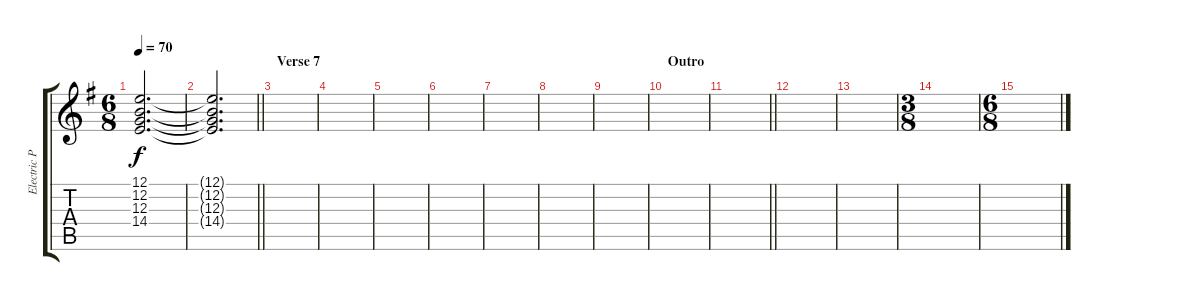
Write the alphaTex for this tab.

\track ("Electric Piano (Staff 1)" "Electric P") {instrument acousticgrandpiano}
\staff {score tabs}
\tuning (E4 B3 G3 D3 A2 E2) {hide}
\ts (6 8)
\tempo 70
\clef g2
\ks g
(12.1{t} 12.2{t} 12.3{t} 14.4{t}).2{d dy f} |
\barLineRight lightlight
(12.1{t} 12.2{t} 12.3{t} 14.4{t}).2{d} |
\section ("" "Verse 7")
|
|
|
|
|
|
|
\section ("" "Outro")
|
\barLineRight lightlight
|
|
|
\ts (3 8)
|
\ts (6 8)
